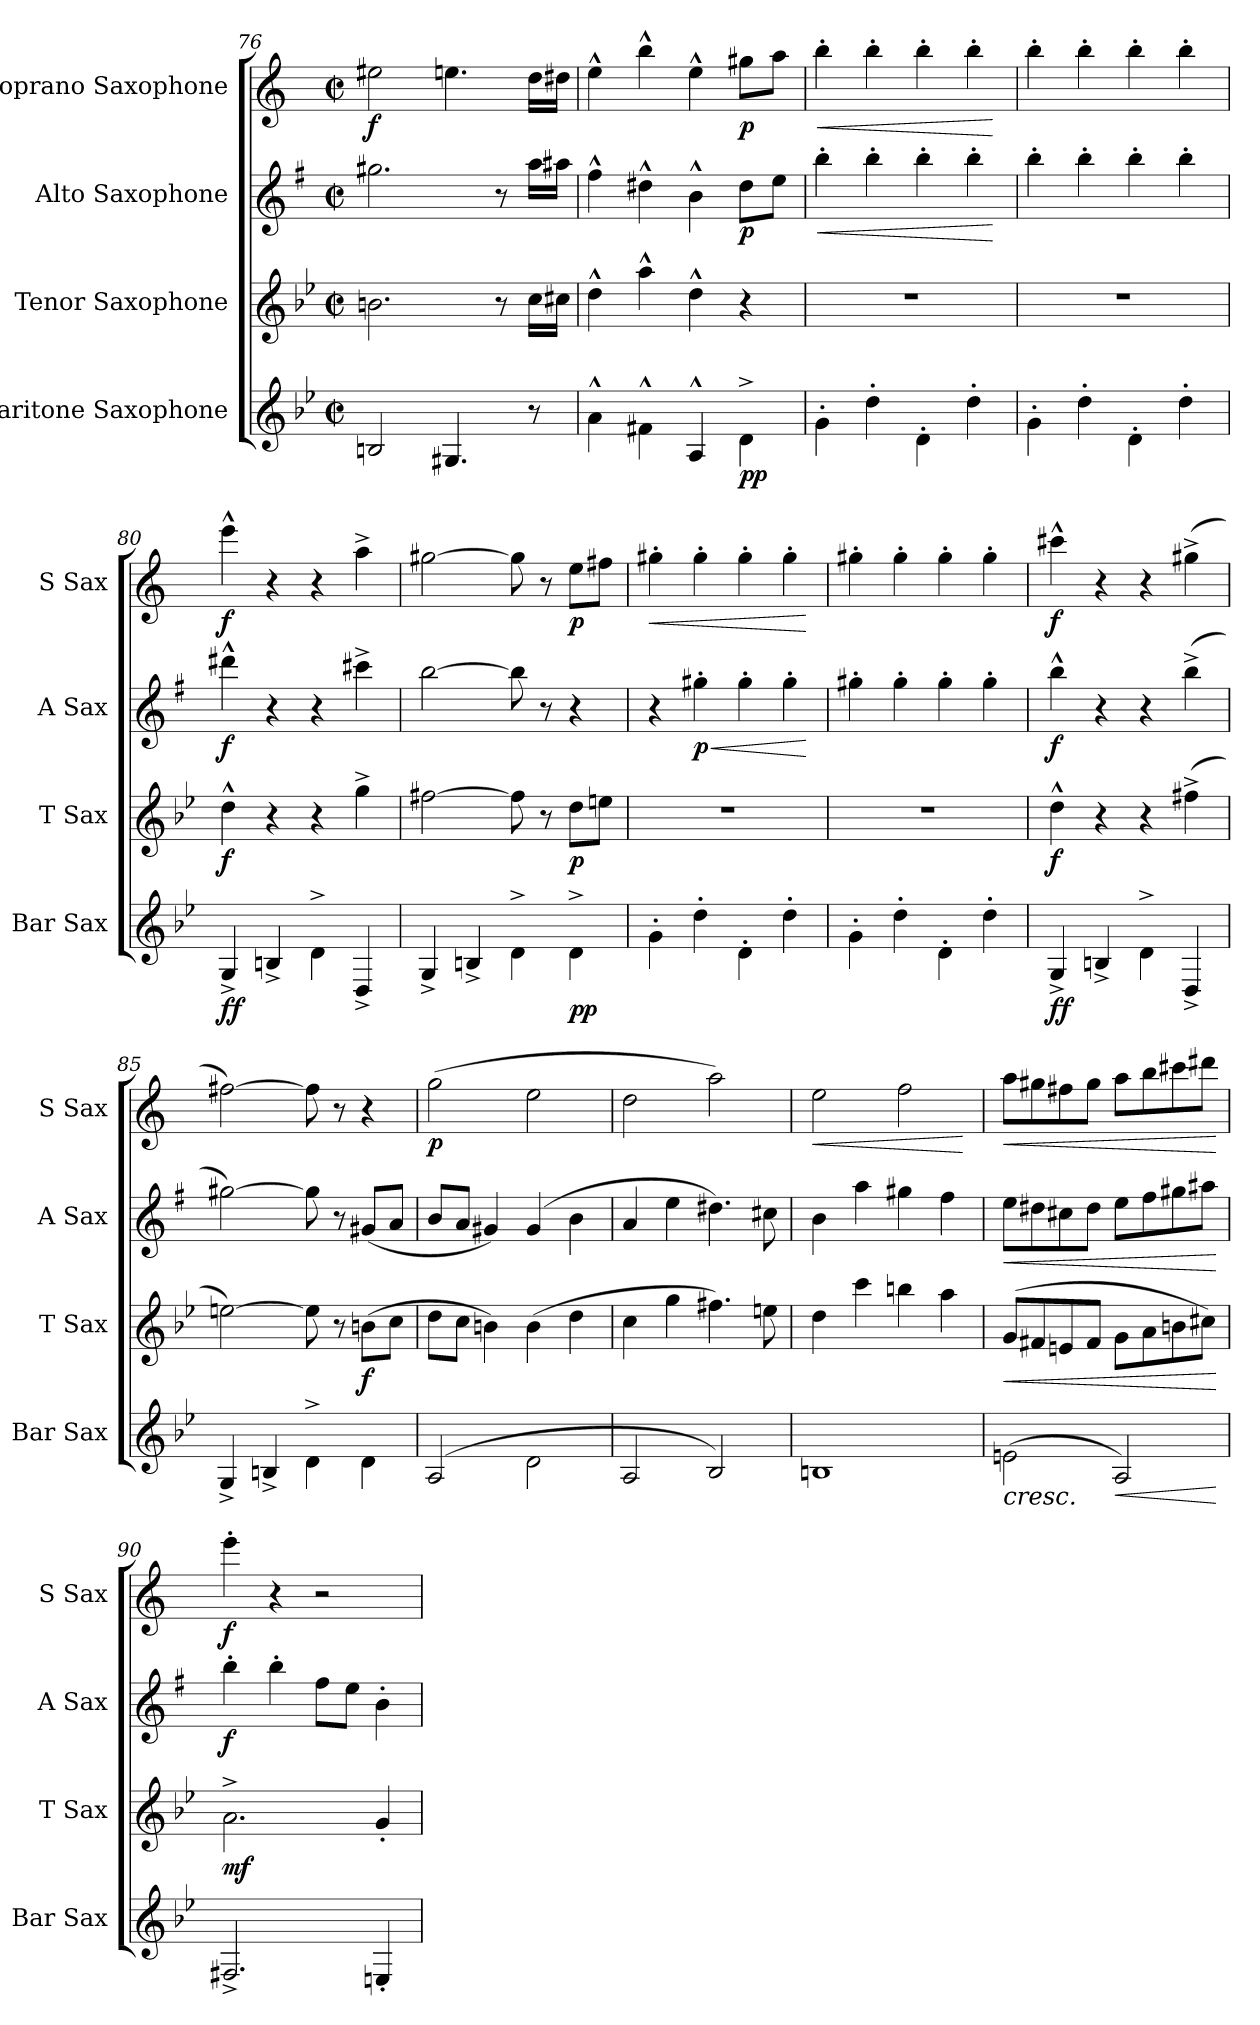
**kern	**dynam	**kern	**dynam	**kern	**dynam	**kern	**dynam
*part4	*part4	*part3	*part3	*part2	*part2	*part1	*part1
*staff4	*staff4	*staff3	*staff3	*staff2	*staff2	*staff1	*staff1
*I"Baritone Saxophone	*	*I"Tenor Saxophone	*	*I"Alto Saxophone	*	*I"Soprano Saxophone	*
*I'Bar Sax	*	*I'T Sax	*	*I'A Sax	*	*I'S Sax	*
!!LO:LB:g=z
*clefG2	*	*clefG2	*	*clefG2	*	*clefG2	*
*ITrd12c21	*	*ITrd8c14	*	*ITrd5c9	*	*ITrd1c2	*
*k[b-e-]	*	*k[b-e-]	*	*k[b-e-]	*	*k[b-e-]	*
*M2/2	*	*M2/2	*	*M2/2	*	*M2/2	*
*met(c|)	*	*met(c|)	*	*met(c|)	*	*met(c|)	*
=76	=76	=76	=76	=76	=76	=76	=76
!	!	!	!	!	!	!	!LO:DY:b
2BBn/	.	2.Bn\	.	2.bn\	.	2dd#X\	f
4.GG#X/	.	.	.	.	.	4.ddn\	.
.	.	8r	.	8r	.	.	.
8r	.	16c\LL	.	16cc\LL	.	16cc\LL	.
.	.	16c#X\JJ	.	16cc#X\JJ	.	16cc#X\JJ	.
=77	=77	=77	=77	=77	=77	=77	=77
4A^^\	.	4d^^\	.	4a^^\	.	4dd^^\	.
4F#X^^\	.	4a^^\	.	4f#X^^\	.	4aa^^\	.
4AA^^/	.	4d^^\	.	4d^^\	.	4dd^^\	.
!	!LO:DY:b	!	!	!	!	!	!
!	!LO:DY:n=1:b	!	!	!	!LO:DY:b	!	!LO:DY:b
4D^\	p p	4r	.	8f#\L	p	8ff#X\L	p
.	.	.	.	8g\J	.	8gg\J	.
=78	=78	=78	=78	=78	=78	=78	=78
!	!	!	!	!	!LO:HP:b	!	!LO:HP:b
4G'\	.	1r	.	4dd'\	<	4aa'\	<
4d'\	.	.	.	4dd'\	.	4aa'\	.
4D'\	.	.	.	4dd'\	.	4aa'\	.
4d'\	.	.	.	4dd'\	.	4aa'\	.
.	.	.	.	.	[	.	[
=79	=79	=79	=79	=79	=79	=79	=79
4G'\	.	1r	.	4dd'\	.	4aa'\	.
4d'\	.	.	.	4dd'\	.	4aa'\	.
4D'\	.	.	.	4dd'\	.	4aa'\	.
4d'\	.	.	.	4dd'\	.	4aa'\	.
=80	=80	=80	=80	=80	=80	=80	=80
!	!LO:DY:b	!	!	!	!	!	!
!	!LO:DY:n=1:b	!	!LO:DY:b	!	!LO:DY:b	!	!LO:DY:b
4GG^/	f f	4d^^\	f	4ff#X^^\	f	4ddd^^\	f
4BBn^/	.	4r	.	4r	.	4r	.
4D^\	.	4r	.	4r	.	4r	.
4DD^/	.	4g^\	.	4een^\	.	4gg^\	.
=81	=81	=81	=81	=81	=81	=81	=81
4GG^/	.	[2f#X\	.	[2dd\	.	[2ff#X\	.
4BBn^/	.	.	.	.	.	.	.
4D^\	.	8f#\]	.	8dd\]	.	8ff#\]	.
.	.	8r	.	8r	.	8r	.
!	!LO:DY:b	!	!	!	!	!	!
!	!LO:DY:n=1:b	!	!LO:DY:b	!	!	!	!LO:DY:b
4D^\	p p	8d\L	p	4r	.	8dd\L	p
.	.	8en\J	.	.	.	8een\J	.
!!LO:LB:g=z
=82	=82	=82	=82	=82	=82	=82	=82
!	!	!	!	!	!	!	!LO:HP:b
4G'\	.	1r	.	4r	.	4ff#X'\	<
!	!	!	!	!	!LO:HP:b	!	!
!	!	!	!	!	!LO:DY:n=1:b	!	!
4d'\	.	.	.	4bn'\	< p	4ff#'\	.
4D'\	.	.	.	4b'\	.	4ff#'\	.
4d'\	.	.	.	4b'\	.	4ff#'\	.
.	.	.	.	.	[	.	[
=83	=83	=83	=83	=83	=83	=83	=83
4G'\	.	1r	.	4bn'\	.	4ff#X'\	.
4d'\	.	.	.	4b'\	.	4ff#'\	.
4D'\	.	.	.	4b'\	.	4ff#'\	.
4d'\	.	.	.	4b'\	.	4ff#'\	.
=84	=84	=84	=84	=84	=84	=84	=84
!	!LO:DY:b	!	!	!	!	!	!
!	!LO:DY:n=1:b	!	!LO:DY:b	!	!LO:DY:b	!	!LO:DY:b
4GG^/	f f	4d^^\	f	4dd^^\	f	4bbn^^\	f
4BBn^/	.	4r	.	4r	.	4r	.
4D^\	.	4r	.	4r	.	4r	.
4DD^/	.	(4f#X^\	.	(4dd^\	.	(4ff#X^\	.
=85	=85	=85	=85	=85	=85	=85	=85
4GG^/	.	[2en\)	.	[2bn\)	.	[2een\)	.
4BBn^/	.	.	.	.	.	.	.
4D^\	.	8e\]	.	8b\]	.	8ee\]	.
.	.	8r	.	8r	.	8r	.
!	!LO:DY:b	!	!	!	!	!	!
!	!LO:DY:n=1:b	!	!LO:DY:b	!	!	!	!
4D\	mp mp	(8Bn\L	f	(8Bn/L	.	4r	.
.	.	8c\J	.	8c/J	.	.	.
=86	=86	=86	=86	=86	=86	=86	=86
!	!	!	!	!	!	!	!LO:DY:b
(2AA/	.	8d\L	.	8d/L	.	(2ff\	p
.	.	8c\J	.	8c/J	.	.	.
.	.	4Bn\)	.	4Bn/)	.	.	.
2D\	.	(4B\	.	(4B/	.	2dd\	.
.	.	4d\	.	4d\	.	.	.
=87	=87	=87	=87	=87	=87	=87	=87
2AA/	.	4c\	.	4c/	.	2cc\	.
.	.	4g\	.	4g\	.	.	.
2BB-/)	.	4.f#X\)	.	4.f#X\)	.	2gg\)	.
.	.	8en\	.	8en\	.	.	.
=88	=88	=88	=88	=88	=88	=88	=88
!	!	!	!	!	!	!	!LO:HP:b
1BBn	.	4d\	.	4d\	.	2dd\	<
.	.	4cc\	.	4cc\	.	.	.
.	.	4bn\	.	4bn\	.	2ee-\	.
.	.	4a\	.	4a\	.	.	.
.	.	.	.	.	.	.	[
!!LO:PB:g=z
=89	=89	=89	=89	=89	=89	=89	=89
!	!LO:HP:b	!	!LO:HP:b	!	!LO:HP:b	!	!LO:HP:b
(2En\	<	(8G/L	<	8g\L	<	8gg\L	<
.	.	8F#X/	.	8f#X\	.	8ff#X\	.
.	.	8En/	.	8en\	.	8een\	.
.	.	8F#/J	.	8f#\J	.	8ff#\J	.
!	!LO:HP:b	!	!	!	!	!	!
2AA/)	<	8G\L	.	8g\L	.	8gg\L	.
.	.	8A\	.	8a\	.	8aa\	.
.	.	8Bn\	.	8bn\	.	8bbn\	.
.	.	8c#X\J)	.	8cc#X\J	.	8ccc#X\J	.
.	[ [	.	[	.	[	.	[
=90	=90	=90	=90	=90	=90	=90	=90
!	!LO:DY:b	!	!	!	!	!	!
!	!LO:DY:n=1:b	!	!LO:DY:b	!	!LO:DY:b	!	!LO:DY:b
2.FF#X^/	mf mf	2.A^\	mf	4dd'\	f	4ddd'\	f
.	.	.	.	4dd'\	.	4r	.
.	.	.	.	8a\L	.	2r	.
.	.	.	.	8g\J	.	.	.
4EEn'/	.	4G'/	.	4d'\	.	.	.
=	=	=	=	=	=	=	=
*-	*-	*-	*-	*-	*-	*-	*-
